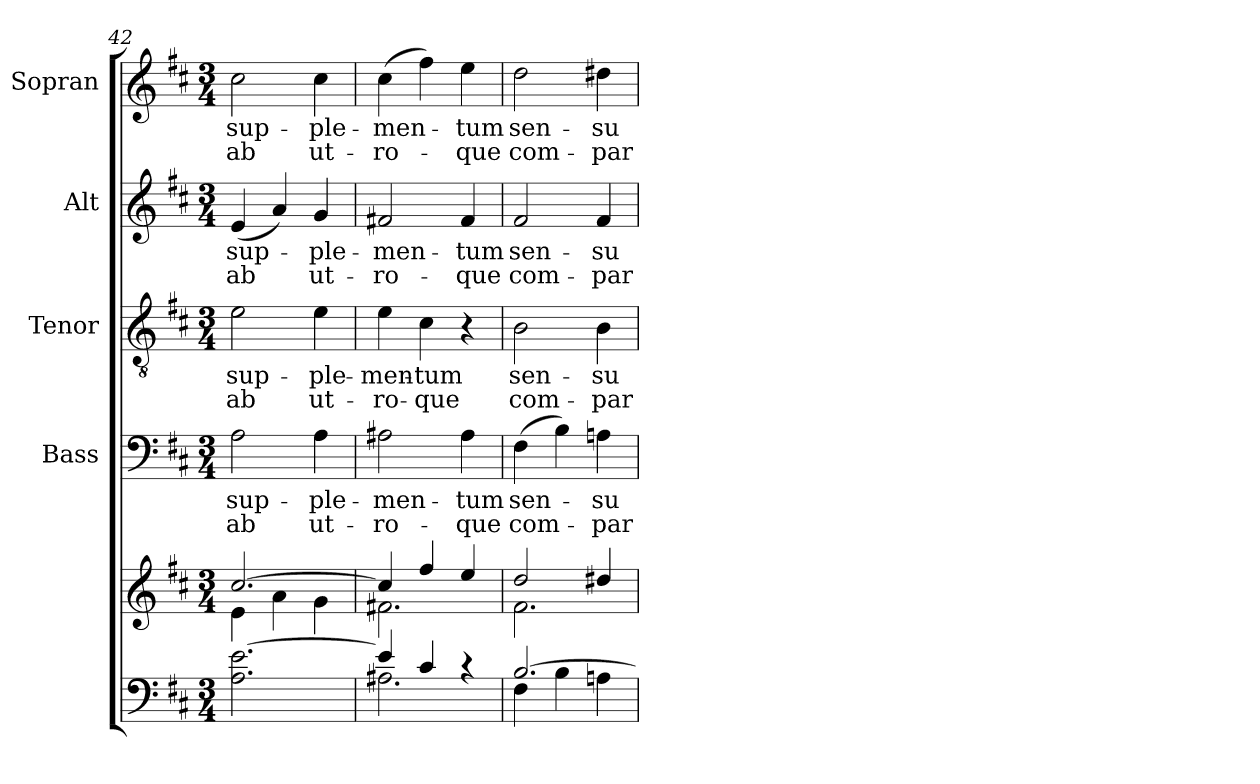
**kern	**kern	**kern	**text	**text	**kern	**text	**text	**kern	**text	**text	**kern	**text	**text
*part5	*part5	*part4	*part4	*part4	*part3	*part3	*part3	*part2	*part2	*part2	*part1	*part1	*part1
*staff6	*staff5	*staff4	*staff4	*staff4	*staff3	*staff3	*staff3	*staff2	*staff2	*staff2	*staff1	*staff1	*staff1
*	*	*I"Bass	*	*	*I"Tenor	*	*	*I"Alt	*	*	*I"Sopran	*	*
*	*	*I'B.	*	*	*I'T.	*	*	*I'A.	*	*	*I'S.	*	*
*clefF4	*clefG2	*clefF4	*	*	*clefGv2	*	*	*clefG2	*	*	*clefG2	*	*
*k[f#c#]	*k[f#c#]	*k[f#c#]	*	*	*k[f#c#]	*	*	*k[f#c#]	*	*	*k[f#c#]	*	*
*D:	*D:	*D:	*	*	*D:	*	*	*D:	*	*	*D:	*	*
*M3/4	*M3/4	*M3/4	*	*	*M3/4	*	*	*M3/4	*	*	*M3/4	*	*
=42	=42	=42	=42	=42	=42	=42	=42	=42	=42	=42	=42	=42	=42
*	*^	*	*	*	*	*	*	*	*	*	*	*	*
!	!	!	!	!LO:LY:b	!LO:LY:b	!	!LO:LY:b	!LO:LY:b	!	!LO:LY:b	!LO:LY:b	!	!LO:LY:b	!LO:LY:b
2.A\ [2.e\	[>2.cc#/	4e\	2A\	sup-	ab	2e\	sup-	ab	(<4e/	sup-	ab	2cc#\	sup-	ab
.	.	4a\	.	.	.	.	.	.	4a/)	.	.	.	.	.
!	!	!	!	!LO:LY:b	!LO:LY:b	!	!LO:LY:b	!LO:LY:b	!	!LO:LY:b	!LO:LY:b	!	!LO:LY:b	!LO:LY:b
.	.	4g\	4A\	-ple-	ut-	4e\	-ple-	ut-	4g/	-ple-	ut-	4cc#\	-ple-	ut-
=43	=43	=43	=43	=43	=43	=43	=43	=43	=43	=43	=43	=43	=43	=43
*^	*	*	*	*	*	*	*	*	*	*	*	*	*	*
!	!	!	!	!	!LO:LY:b	!LO:LY:b	!	!LO:LY:b	!LO:LY:b	!	!LO:LY:b	!LO:LY:b	!	!LO:LY:b	!LO:LY:b
4e/]	2.A#X\	4cc#/]	2.f#X\	2A#X\	-men-	-ro-	4e\	-men-	-ro-	2f#X/	-men-	-ro-	(>4cc#\	-men-	-ro-
!	!	!	!	!	!	!	!	!LO:LY:b	!LO:LY:b	!	!	!	!	!	!
4c#/	.	4ff#/	.	.	.	.	4c#\	-tum	-que	.	.	.	4ff#\)	.	.
!	!	!	!	!	!LO:LY:b	!LO:LY:b	!	!	!	!	!LO:LY:b	!LO:LY:b	!	!LO:LY:b	!LO:LY:b
4rc	.	4ee/	.	4A#\	-tum	-que	4r	.	.	4f#/	-tum	-que	4ee\	-tum	-que
!!LO:LB:g=z
=44	=44	=44	=44	=44	=44	=44	=44	=44	=44	=44	=44	=44	=44	=44	=44
!	!	!	!	!	!LO:LY:b	!LO:LY:b	!	!LO:LY:b	!LO:LY:b	!	!LO:LY:b	!LO:LY:b	!	!LO:LY:b	!LO:LY:b
[>2.B/	4F#\	2dd/	2.f#\	(>4F#\	sen-	com-	2B\	sen-	com-	2f#/	sen-	com-	2dd\	sen-	com-
.	4B\	.	.	4B\)	.	.	.	.	.	.	.	.	.	.	.
!	!	!	!	!	!LO:LY:b	!LO:LY:b	!	!LO:LY:b	!LO:LY:b	!	!LO:LY:b	!LO:LY:b	!	!LO:LY:b	!LO:LY:b
.	4An\	4dd#X/	.	4An\	-su-	-par	4B\	-su-	-par	4f#/	-su-	-par	4dd#X\	-su-	-par
*v	*v	*	*	*	*	*	*	*	*	*	*	*	*	*	*
*	*v	*v	*	*	*	*	*	*	*	*	*	*	*	*
=	=	=	=	=	=	=	=	=	=	=	=	=	=
*-	*-	*-	*-	*-	*-	*-	*-	*-	*-	*-	*-	*-	*-
